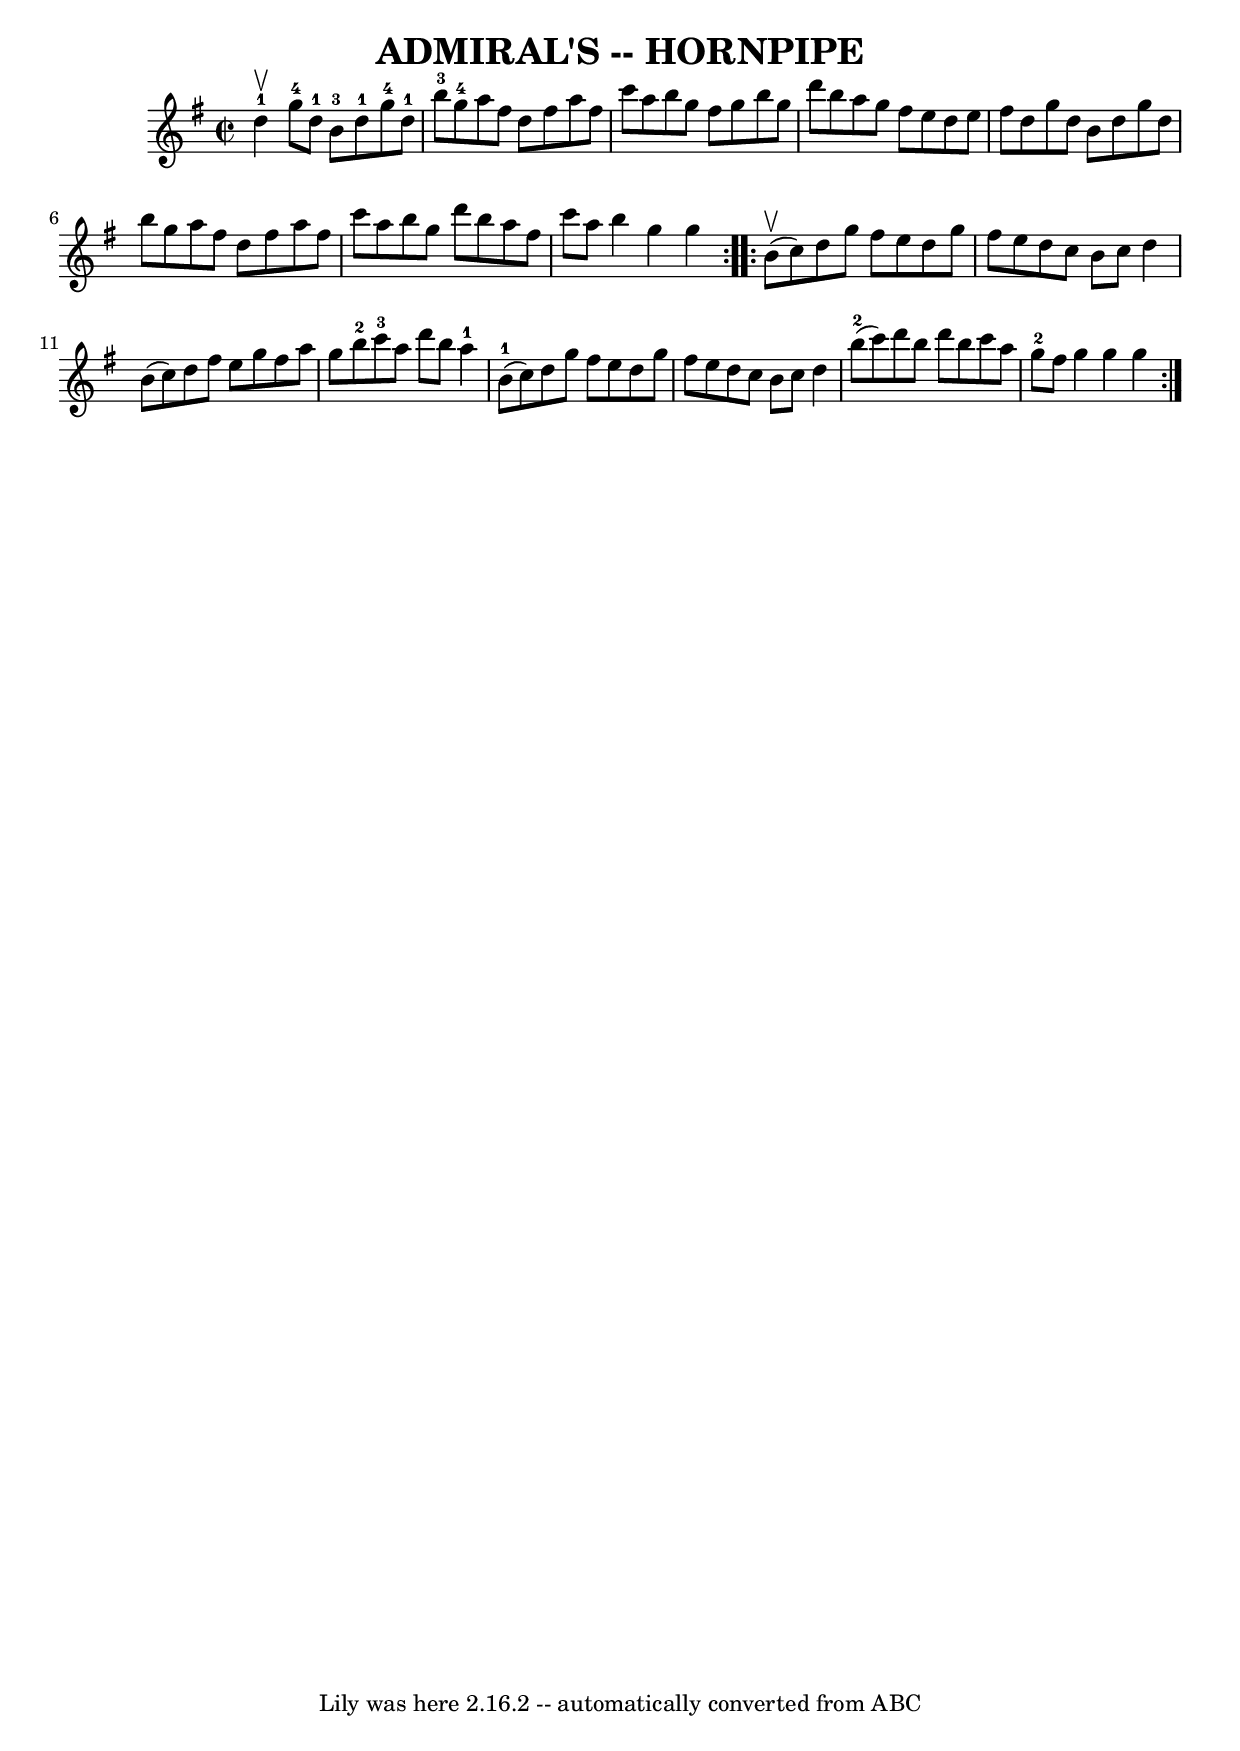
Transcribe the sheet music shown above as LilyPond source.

\version "2.16.2"
\include "Mammoth.ily"
\header {
  %% book = "Ryan's Mammoth Collection of Fiddle Tunes"
  crossRefNumber = "1"
  footnotes = ""
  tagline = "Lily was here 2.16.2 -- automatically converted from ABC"
  title = "ADMIRAL'S -- HORNPIPE"

}
voicedefault =  {



  \repeat volta 2 {

    \override Staff.TimeSignature #'style = #'C
    \time 2/2 
    \key g \major     d''4-1^\upbow        |
    g''8-4        d''8-1 b'8-3 d''8-1 g''8-4 d''8-1 b''8-3 g''8-4    |
    a''8 fis''8 d''8 fis''8 a''8 fis''8 c'''8        a''8         |
    b''8 g''8 fis''8 g''8 b''8 g''8 d'''8      b''8     |
    a''8 g''8 fis''8 e''8 d''8 e''8 fis''8       d''8    |  |
    g''8 d''8 b'8 d''8 g''8 d''8        b''8 g''8     |
    a''8 fis''8 d''8 fis''8 a''8 fis''8       c'''8 a''8     |
    b''8 g''8 d'''8 b''8 a''8 fis''8        c'''8 a''8     |
    b''4 g''4 g''4    
  }     
  \repeat volta 2 {
         b'8 (^\upbow c''8)        |
    d''8 g''8 fis''8 e''8         d''8 g''8 fis''8 e''8     |
    d''8 c''8 b'8 c''8         d''4 b'8 (c''8)    |
    d''8 fis''8 e''8 g''8 fis''8       a''8 g''8 b''8-2    |
    c'''8-3 a''8 d'''8 b''8        a''4-1 b'8-1(c''8)   |  |
    d''8 g''8         fis''8 e''8 d''8 g''8 fis''8 e''8     |
    d''8 c''8         b'8 c''8 d''4 b''8-2(c'''8)    |
    d'''8 b''8         d'''8 b''8 c'''8 a''8 g''8-2 fis''8     |
    g''4 g''4 
    g''4    
  }   

}

\score{
  <<

    \context Staff="default"
    {
      \voicedefault 
      
    }

  >>
  \layout {
    
  }
  \midi {
  }

}
